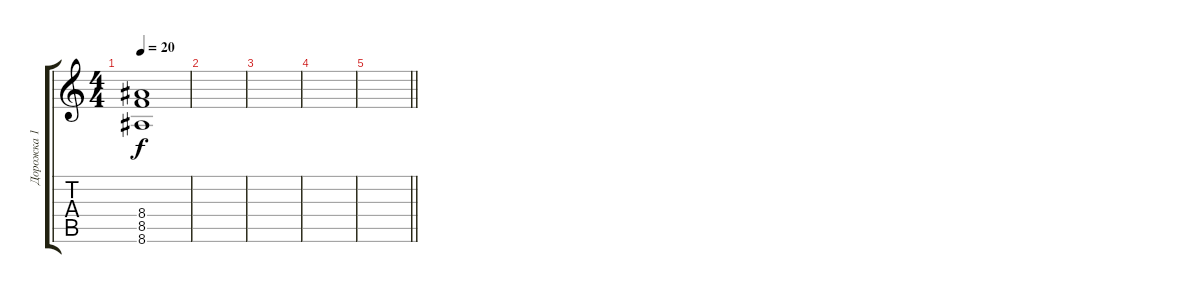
\track ("Дорожка 1" "Дорожка 1") {instrument distortionguitar}
\staff {score tabs}
\tuning (E4 B3 G3 D3 A2 D2) {hide}
\ts (4 4)
\tempo 20
\clef g2
\ks c
(8.4{t} 8.5{t} 8.6{t}).1{dy f} |
|
|
|
\barLineRight lightlight
